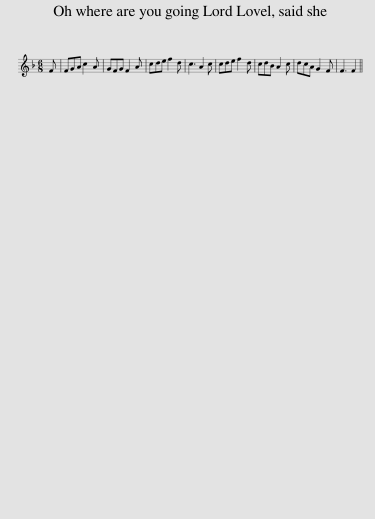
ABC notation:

X:1
L:1/8
M:6/8
I:linebreak $
K:F
V:1 treble
V:1
 F | FGA c2 A | GFG F2 A | cde f2 d | c3 A2 c | %5
 cde f2 d | cdB A2 c | dcA G2 F | F3 F2 || %9
